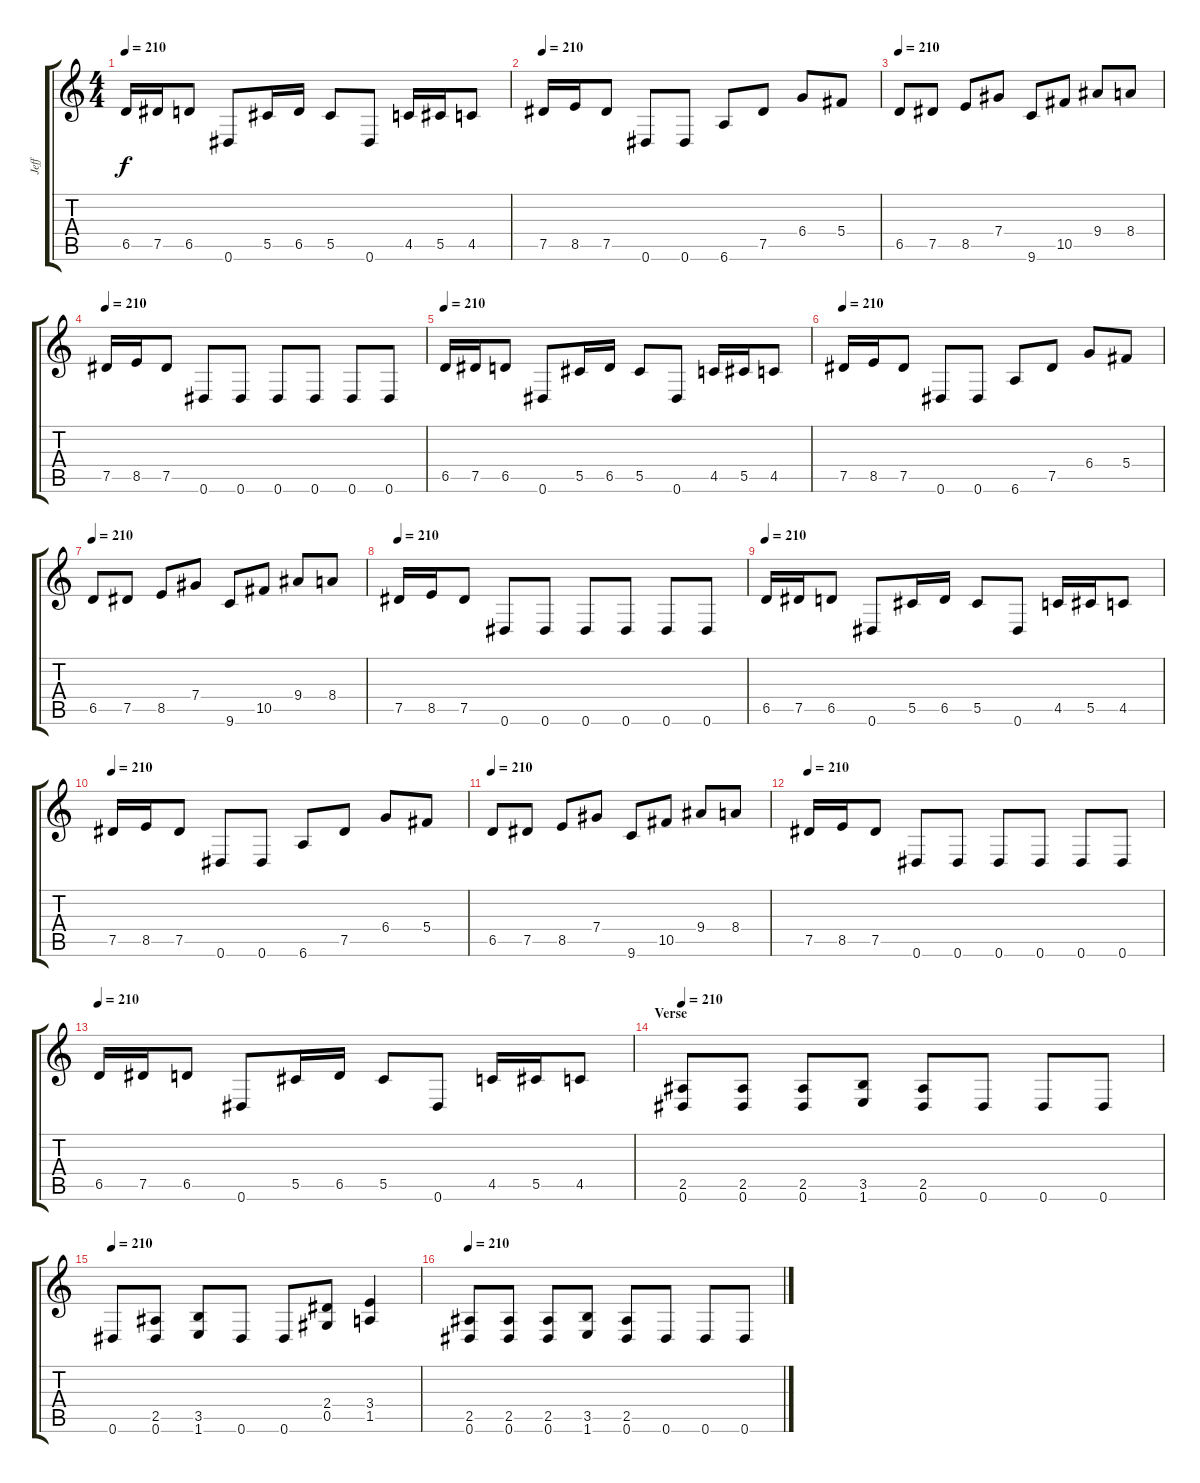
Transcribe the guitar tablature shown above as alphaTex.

\track ("Jeff" "Jeff") {instrument distortionguitar}
\staff {score tabs}
\tuning (Eb4 Bb3 Gb3 Db3 Ab2 Eb2) {hide}
\ts (4 4)
\tempo 210
\clef g2
\ks c
6.5.16{dy f} 7.5.16 6.5.8 0.6.8 5.5.16 6.5.16 5.5.8 0.6.8 4.5.16 5.5.16 4.5.8 |
\tempo 210
7.5.16 8.5.16 7.5.8 0.6.8 0.6.8 6.6.8 7.5.8 6.4.8 5.4.8 |
\tempo 210
6.5.8 7.5.8 8.5.8 7.4.8 9.6.8 10.5.8 9.4.8 8.4.8 |
\tempo 210
7.5.16 8.5.16 7.5.8 0.6.8 0.6.8 0.6.8 0.6.8 0.6.8 0.6.8 |
\tempo 210
6.5.16 7.5.16 6.5.8 0.6.8 5.5.16 6.5.16 5.5.8 0.6.8 4.5.16 5.5.16 4.5.8 |
\tempo 210
7.5.16 8.5.16 7.5.8 0.6.8 0.6.8 6.6.8 7.5.8 6.4.8 5.4.8 |
\tempo 210
6.5.8 7.5.8 8.5.8 7.4.8 9.6.8 10.5.8 9.4.8 8.4.8 |
\tempo 210
7.5.16 8.5.16 7.5.8 0.6.8 0.6.8 0.6.8 0.6.8 0.6.8 0.6.8 |
\tempo 210
6.5.16 7.5.16 6.5.8 0.6.8 5.5.16 6.5.16 5.5.8 0.6.8 4.5.16 5.5.16 4.5.8 |
\tempo 210
7.5.16 8.5.16 7.5.8 0.6.8 0.6.8 6.6.8 7.5.8 6.4.8 5.4.8 |
\tempo 210
6.5.8 7.5.8 8.5.8 7.4.8 9.6.8 10.5.8 9.4.8 8.4.8 |
\tempo 210
7.5.16 8.5.16 7.5.8 0.6.8 0.6.8 0.6.8 0.6.8 0.6.8 0.6.8 |
\tempo 210
6.5.16 7.5.16 6.5.8 0.6.8 5.5.16 6.5.16 5.5.8 0.6.8 4.5.16 5.5.16 4.5.8 |
\section ("" "Verse")
\tempo 210
(2.5 0.6).8 (2.5 0.6).8 (2.5 0.6).8 (3.5 1.6).8 (2.5 0.6).8 0.6.8 0.6.8 0.6.8 |
\tempo 210
0.6.8 (2.5 0.6).8 (3.5 1.6).8 0.6.8 0.6.8 (2.4 0.5).8 (3.4 1.5).4 |
\tempo 210
(2.5 0.6).8 (2.5 0.6).8 (2.5 0.6).8 (3.5 1.6).8 (2.5 0.6).8 0.6.8 0.6.8 0.6.8
